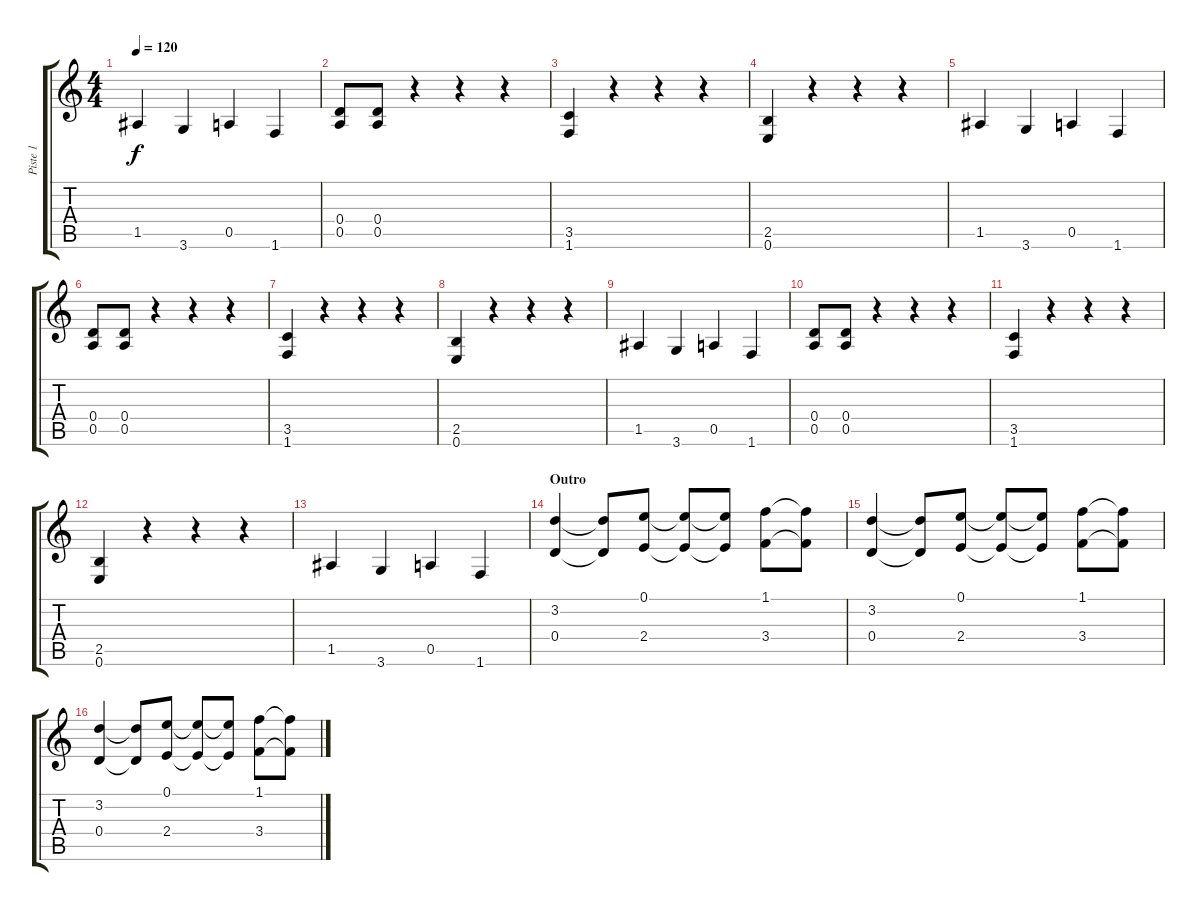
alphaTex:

\track ("Piste 1" "Piste 1") {instrument overdrivenguitar}
\staff {score tabs}
\tuning (E4 B3 G3 D3 A2 E2) {hide}
\ts (4 4)
\tempo 120
\clef g2
\ks c
1.5.4{dy f} 3.6.4 0.5.4 1.6.4 |
(0.4 0.5).8 (0.4 0.5).8 r.4 r.4 r.4 |
(3.5 1.6).4 r.4 r.4 r.4 |
(2.5 0.6).4 r.4 r.4 r.4 |
1.5.4 3.6.4 0.5.4 1.6.4 |
(0.4 0.5).8 (0.4 0.5).8 r.4 r.4 r.4 |
(3.5 1.6).4 r.4 r.4 r.4 |
(2.5 0.6).4 r.4 r.4 r.4 |
1.5.4 3.6.4 0.5.4 1.6.4 |
(0.4 0.5).8 (0.4 0.5).8 r.4 r.4 r.4 |
(3.5 1.6).4 r.4 r.4 r.4 |
(2.5 0.6).4 r.4 r.4 r.4 |
1.5.4 3.6.4 0.5.4 1.6.4 |
\section ("" "Outro")
(3.2 0.4).4 (3.2{t} 0.4{t}).8 (0.1 2.4).8 (0.1{t} 2.4{t}).8 (0.1{t} 2.4{t}).8 (1.1 3.4).8 (1.1{t} 3.4{t}).8 |
(3.2 0.4).4 (3.2{t} 0.4{t}).8 (0.1 2.4).8 (0.1{t} 2.4{t}).8 (0.1{t} 2.4{t}).8 (1.1 3.4).8 (1.1{t} 3.4{t}).8 |
(3.2 0.4).4 (3.2{t} 0.4{t}).8 (0.1 2.4).8 (0.1{t} 2.4{t}).8 (0.1{t} 2.4{t}).8 (1.1 3.4).8 (1.1{t} 3.4{t}).8
